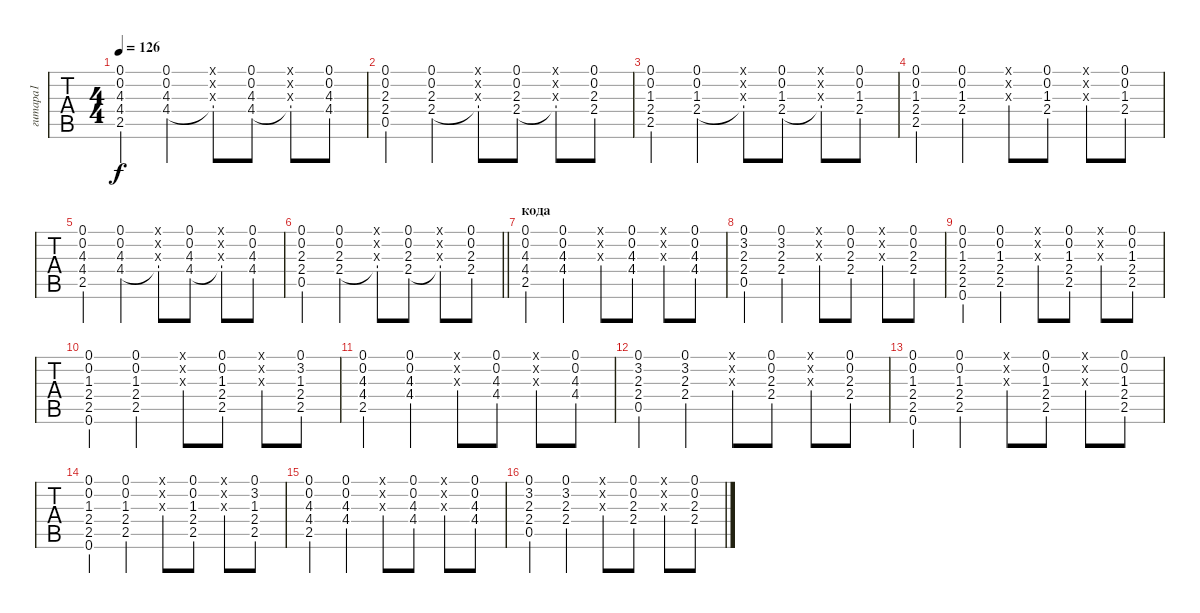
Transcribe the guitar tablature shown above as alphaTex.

\track ("гитара1" "гитара1") {instrument acousticguitarsteel}
\staff {tabs}
\tuning (E4 B3 G3 D3 A2 E2) {hide}
\ts (4 4)
\tempo 126
\clef g2
\ks d
(0.1 0.2 4.3 4.4 2.5).4{dy f volume 6} (0.1 0.2 4.3 4.4).4 (0.1{x} 0.2{x} 0.3{x} 4.4{t}).8 (0.1 0.2 4.3 4.4).8 (0.1{x} 0.2{x} 0.3{x} 4.4{t}).8 (0.1 0.2 4.3 4.4).8 |
(0.1 0.2 2.3 2.4 0.5).4 (0.1 0.2 2.3 2.4).4 (0.1{x} 0.2{x} 0.3{x} 2.4{t}).8 (0.1 0.2 2.3 2.4).8 (0.1{x} 0.2{x} 0.3{x} 2.4{t}).8 (0.1 0.2 2.3 2.4).8 |
(0.1 0.2 1.3 2.4 2.5).4 (0.1 0.2 1.3 2.4).4 (0.1{x} 0.2{x} 0.3{x} 2.4{t}).8 (0.1 0.2 1.3 2.4).8 (0.1{x} 0.2{x} 0.3{x} 2.4{t}).8 (0.1 0.2 1.3 2.4).8 |
(0.1 0.2 1.3 2.4 2.5).4 (0.1 0.2 1.3 2.4).4 (0.1{x} 0.2{x} 0.3{x}).8 (0.1 0.2 1.3 2.4).8 (0.1{x} 0.2{x} 0.3{x}).8 (0.1 0.2 1.3 2.4).8 |
(0.1 0.2 4.3 4.4 2.5).4 (0.1 0.2 4.3 4.4).4 (0.1{x} 0.2{x} 0.3{x} 4.4{t}).8 (0.1 0.2 4.3 4.4).8 (0.1{x} 0.2{x} 0.3{x} 4.4{t}).8 (0.1 0.2 4.3 4.4).8 |
\barLineRight lightlight
(0.1 0.2 2.3 2.4 0.5).4 (0.1 0.2 2.3 2.4).4 (0.1{x} 0.2{x} 0.3{x} 2.4{t}).8 (0.1 0.2 2.3 2.4).8 (0.1{x} 0.2{x} 0.3{x} 2.4{t}).8 (0.1 0.2 2.3 2.4).8 |
\section ("" "кода")
(0.1 0.2 4.3 4.4 2.5).4{volume 8} (0.1 0.2 4.3 4.4).4 (0.1{x} 0.2{x} 0.3{x}).8 (0.1 0.2 4.3 4.4).8 (0.1{x} 0.2{x} 0.3{x}).8 (0.1 0.2 4.3 4.4).8 |
(0.1 3.2 2.3 2.4 0.5).4 (0.1 3.2 2.3 2.4).4 (0.1{x} 0.2{x} 0.3{x}).8 (0.1 0.2 2.3 2.4).8 (0.1{x} 0.2{x} 0.3{x}).8 (0.1 0.2 2.3 2.4).8 |
(0.1 0.2 1.3 2.4 2.5 0.6).4 (0.1 0.2 1.3 2.4 2.5).4 (0.1{x} 0.2{x} 0.3{x}).8 (0.1 0.2 1.3 2.4 2.5).8 (0.1{x} 0.2{x} 0.3{x}).8 (0.1 0.2 1.3 2.4 2.5).8 |
(0.1 0.2 1.3 2.4 2.5 0.6).4 (0.1 0.2 1.3 2.4 2.5).4 (0.1{x} 0.2{x} 0.3{x}).8 (0.1 0.2 1.3 2.4 2.5).8 (0.1{x} 0.2{x} 0.3{x}).8 (0.1 3.2 1.3 2.4 2.5).8 |
(0.1 0.2 4.3 4.4 2.5).4 (0.1 0.2 4.3 4.4).4 (0.1{x} 0.2{x} 0.3{x}).8 (0.1 0.2 4.3 4.4).8 (0.1{x} 0.2{x} 0.3{x}).8 (0.1 0.2 4.3 4.4).8 |
(0.1 3.2 2.3 2.4 0.5).4 (0.1 3.2 2.3 2.4).4 (0.1{x} 0.2{x} 0.3{x}).8 (0.1 0.2 2.3 2.4).8 (0.1{x} 0.2{x} 0.3{x}).8 (0.1 0.2 2.3 2.4).8 |
(0.1 0.2 1.3 2.4 2.5 0.6).4 (0.1 0.2 1.3 2.4 2.5).4 (0.1{x} 0.2{x} 0.3{x}).8 (0.1 0.2 1.3 2.4 2.5).8 (0.1{x} 0.2{x} 0.3{x}).8 (0.1 0.2 1.3 2.4 2.5).8 |
(0.1 0.2 1.3 2.4 2.5 0.6).4 (0.1 0.2 1.3 2.4 2.5).4 (0.1{x} 0.2{x} 0.3{x}).8 (0.1 0.2 1.3 2.4 2.5).8 (0.1{x} 0.2{x} 0.3{x}).8 (0.1 3.2 1.3 2.4 2.5).8 |
(0.1 0.2 4.3 4.4 2.5).4 (0.1 0.2 4.3 4.4).4 (0.1{x} 0.2{x} 0.3{x}).8 (0.1 0.2 4.3 4.4).8 (0.1{x} 0.2{x} 0.3{x}).8 (0.1 0.2 4.3 4.4).8 |
(0.1 3.2 2.3 2.4 0.5).4 (0.1 3.2 2.3 2.4).4 (0.1{x} 0.2{x} 0.3{x}).8 (0.1 0.2 2.3 2.4).8 (0.1{x} 0.2{x} 0.3{x}).8 (0.1 0.2 2.3 2.4).8
